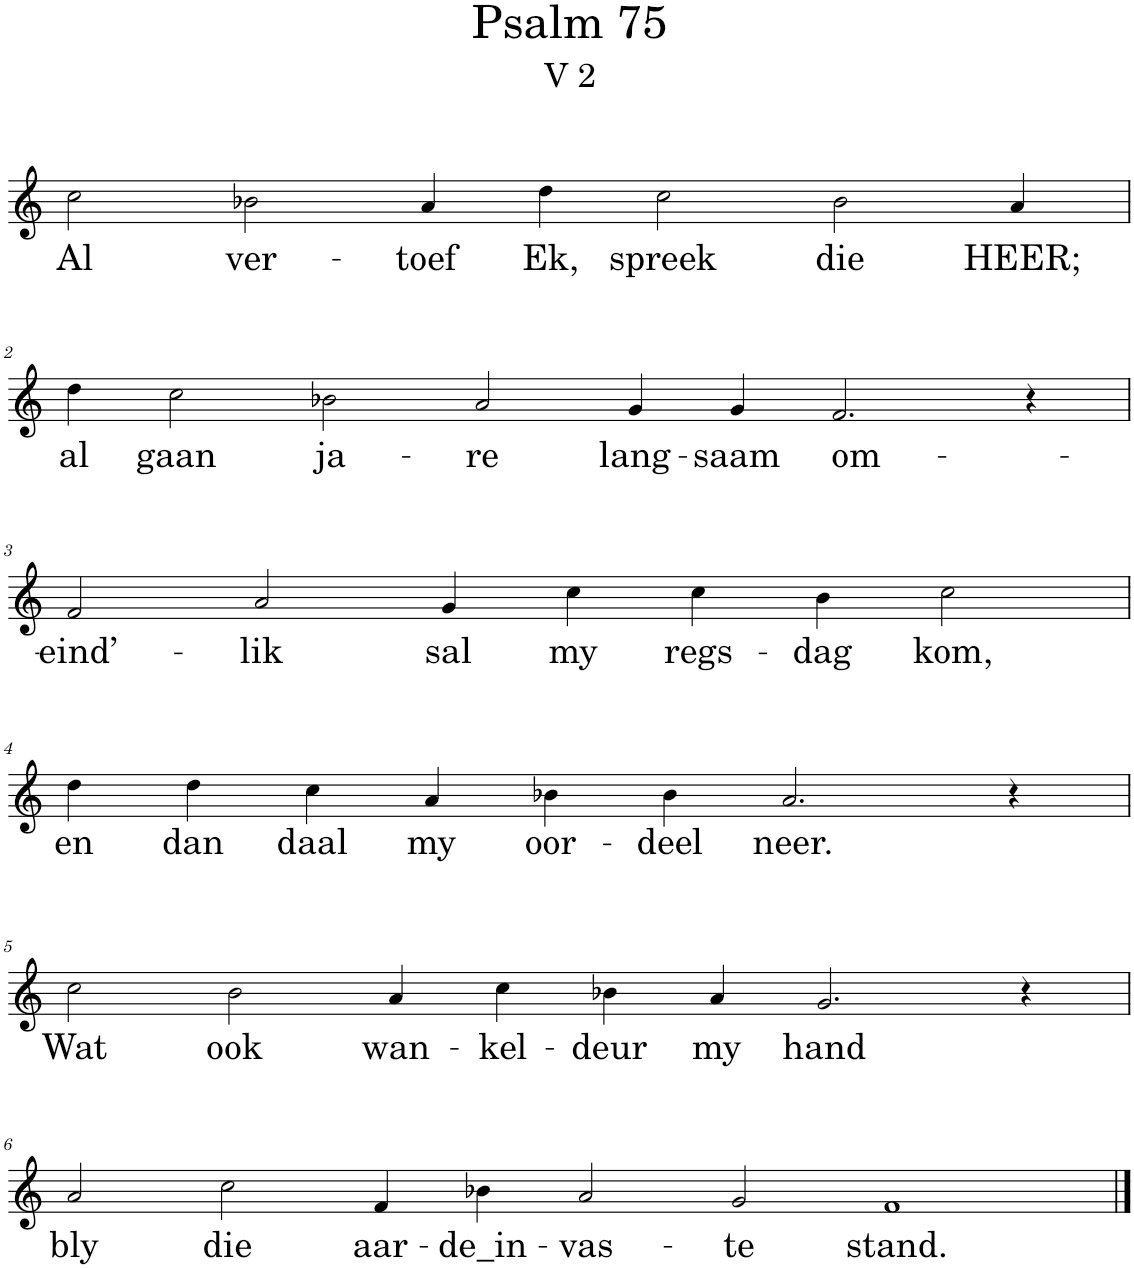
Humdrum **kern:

**kern	**text
*part1	*part1
*staff1	*staff1
*I"Pipe Organ	*
*I'Org.	*
*clefG2	*
*k[]	*
*M11/4	*
=1	=1
!	!LO:LY:b
2cc\	Al
!	!LO:LY:b
2b-X\	ver-
!	!LO:LY:b
4a/	-toef
!	!LO:LY:b
4dd\	Ek,
!	!LO:LY:b
2cc\	spreek
!	!LO:LY:b
2b-\	die
!	!LO:LY:b
4a/	HEER;
!!LO:LB:g=z
=2	=2
*M13/4	*
!	!LO:LY:b
4dd\	al
!	!LO:LY:b
2cc\	gaan
!	!LO:LY:b
2b-X\	ja-
!	!LO:LY:b
2a/	-re
!	!LO:LY:b
4g/	lang-
!	!LO:LY:b
4g/	-saam
!	!LO:LY:b
2.f/	om-
4r	.
!!LO:LB:g=z
=3	=3
*M10/4	*
!	!LO:LY:b
2f/	-eind’-
!	!LO:LY:b
2a/	-lik
!	!LO:LY:b
4g/	sal
!	!LO:LY:b
4cc\	my
!	!LO:LY:b
4cc\	regs-
!	!LO:LY:b
4b\	-dag
!	!LO:LY:b
2cc\	kom,
!!LO:LB:g=z
=4	=4
!	!LO:LY:b
4dd\	en
!	!LO:LY:b
4dd\	dan
!	!LO:LY:b
4cc\	daal
!	!LO:LY:b
4a/	my
!	!LO:LY:b
4b-X\	oor-
!	!LO:LY:b
4b-\	-deel
!	!LO:LY:b
2.a/	neer.
4r	.
!!LO:LB:g=z
=5	=5
*M12/4	*
!	!LO:LY:b
2cc\	Wat
!	!LO:LY:b
2b\	ook
!	!LO:LY:b
4a/	wan-
!	!LO:LY:b
4cc\	-kel-
!	!LO:LY:b
4b-X\	-deur
!	!LO:LY:b
4a/	my
!	!LO:LY:b
2.g/	hand
4r	.
!!LO:LB:g=z
=6	=6
*M14/4	*
!	!LO:LY:b
2a/	bly
!	!LO:LY:b
2cc\	die
!	!LO:LY:b
4f/	aar-
!	!LO:LY:b
4b-X\	-de_in-
!	!LO:LY:b
2a/	-vas-
!	!LO:LY:b
2g/	-te
!	!LO:LY:b
1f	stand.
==	==
*-	*-
